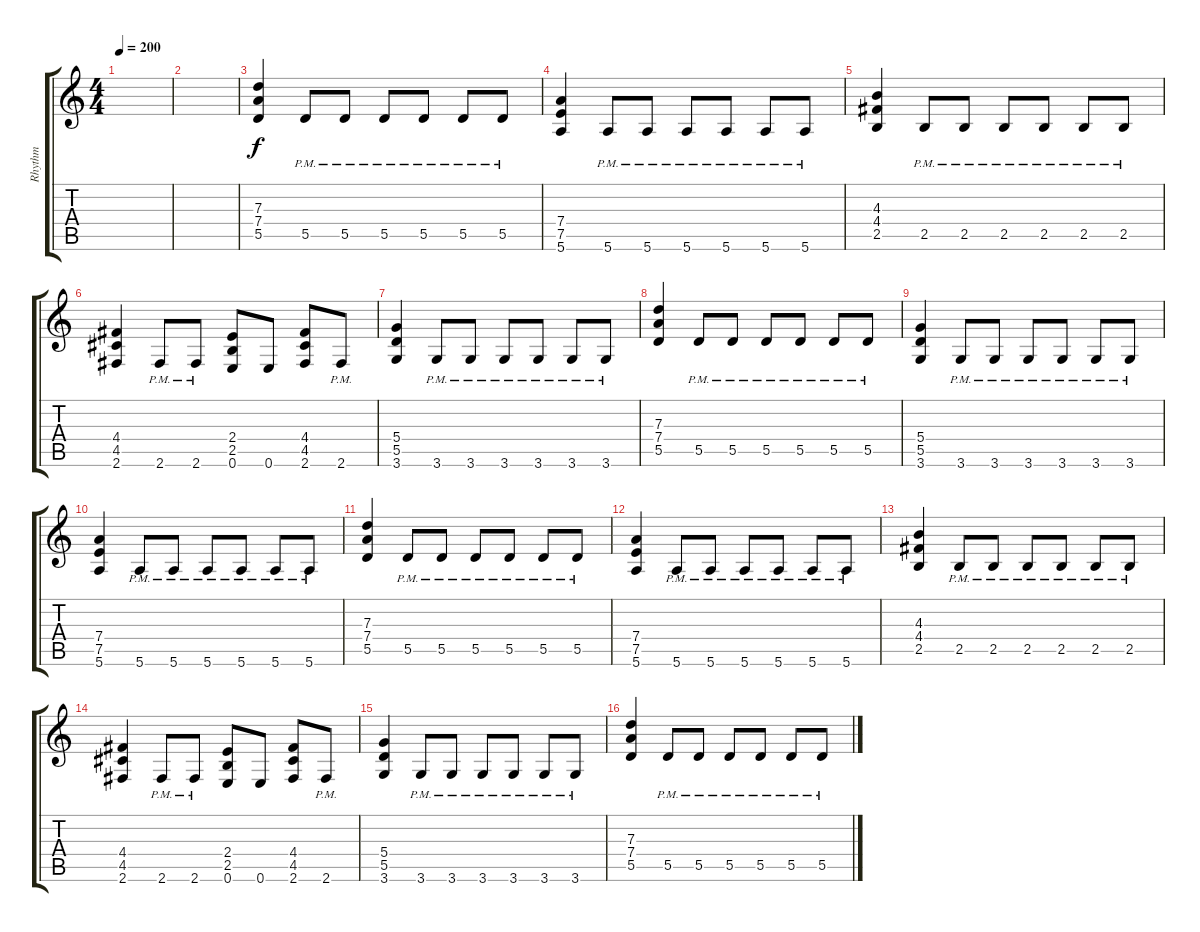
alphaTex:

\track ("Rhythm" "Rhythm") {instrument distortionguitar}
\staff {score tabs}
\tuning (E4 B3 G3 D3 A2 E2) {hide}
\ts (4 4)
\tempo 200
\clef g2
\ks c
|
|
(7.3 7.4 5.5).4{dy f} 5.5{pm}.8 5.5{pm}.8 5.5{pm}.8 5.5{pm}.8 5.5{pm}.8 5.5{pm}.8 |
(7.4 7.5 5.6).4 5.6{pm}.8 5.6{pm}.8 5.6{pm}.8 5.6{pm}.8 5.6{pm}.8 5.6{pm}.8 |
(4.3 4.4 2.5).4 2.5{pm}.8 2.5{pm}.8 2.5{pm}.8 2.5{pm}.8 2.5{pm}.8 2.5{pm}.8 |
(4.4 4.5 2.6).4 2.6{pm}.8 2.6{pm}.8 (2.4 2.5 0.6).8 0.6.8 (4.4 4.5 2.6).8 2.6{pm}.8 |
(5.4 5.5 3.6).4 3.6{pm}.8 3.6{pm}.8 3.6{pm}.8 3.6{pm}.8 3.6{pm}.8 3.6{pm}.8 |
(7.3 7.4 5.5).4 5.5{pm}.8 5.5{pm}.8 5.5{pm}.8 5.5{pm}.8 5.5{pm}.8 5.5{pm}.8 |
(5.4 5.5 3.6).4 3.6{pm}.8 3.6{pm}.8 3.6{pm}.8 3.6{pm}.8 3.6{pm}.8 3.6{pm}.8 |
(7.4 7.5 5.6).4 5.6{pm}.8 5.6{pm}.8 5.6{pm}.8 5.6{pm}.8 5.6{pm}.8 5.6{pm}.8 |
(7.3 7.4 5.5).4 5.5{pm}.8 5.5{pm}.8 5.5{pm}.8 5.5{pm}.8 5.5{pm}.8 5.5{pm}.8 |
(7.4 7.5 5.6).4 5.6{pm}.8 5.6{pm}.8 5.6{pm}.8 5.6{pm}.8 5.6{pm}.8 5.6{pm}.8 |
(4.3 4.4 2.5).4 2.5{pm}.8 2.5{pm}.8 2.5{pm}.8 2.5{pm}.8 2.5{pm}.8 2.5{pm}.8 |
(4.4 4.5 2.6).4 2.6{pm}.8 2.6{pm}.8 (2.4 2.5 0.6).8 0.6.8 (4.4 4.5 2.6).8 2.6{pm}.8 |
(5.4 5.5 3.6).4 3.6{pm}.8 3.6{pm}.8 3.6{pm}.8 3.6{pm}.8 3.6{pm}.8 3.6{pm}.8 |
(7.3 7.4 5.5).4 5.5{pm}.8 5.5{pm}.8 5.5{pm}.8 5.5{pm}.8 5.5{pm}.8 5.5{pm}.8
